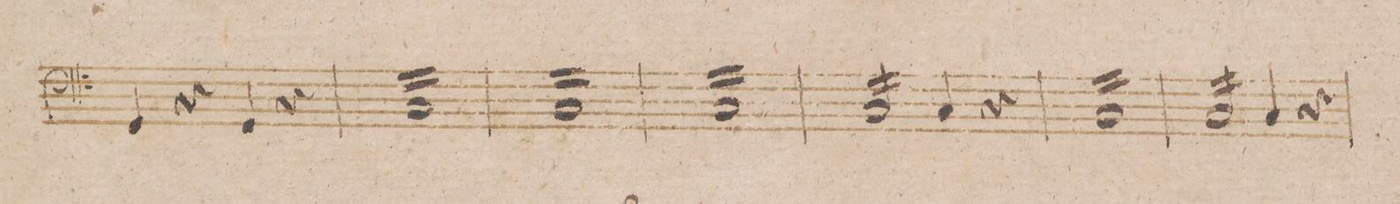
**kern	**dynam
*I"Tympano in C. F.	*
*clefF4	*
*k[b-]	*
*met(c)	*
*M4/4	*
4C/	.
4r	.
4C/	.
4r	.
=196	=196
*tremolo	*
16FLL	.
16F	.
16F	.
16F	.
16F	.
16F	.
16F	.
16F	.
16F	.
16F	.
16F	.
16F	.
16F	.
16F	.
16F	.
16FJJ	.
=197	=197
16FLL	.
16F	.
16F	.
16F	.
16F	.
16F	.
16F	.
16F	.
16F	.
16F	.
16F	.
16F	.
16F	.
16F	.
16F	.
16FJJ	.
=198	=198
16FLL	.
16F	.
16F	.
16F	.
16F	.
16F	.
16F	.
16F	.
16F	.
16F	.
16F	.
16F	.
16F	.
16F	.
16F	.
16FJJ	.
=199	=199
16F/LL	.
16F/	.
16F/	.
16F/	.
16F/	.
16F/	.
16F/	.
16F/JJ	.
*Xtremolo	*
4F/	.
4r	.
=200	=200
*tremolo	*
16FLL	.
16F	.
16F	.
16F	.
16F	.
16F	.
16F	.
16F	.
16F	.
16F	.
16F	.
16F	.
16F	.
16F	.
16F	.
16FJJ	.
=201	=201
16F/LL	.
16F/	.
16F/	.
16F/	.
16F/	.
16F/	.
16F/	.
16F/JJ	.
*Xtremolo	*
4F/	.
4r	.
=202	=202
*-	*-
